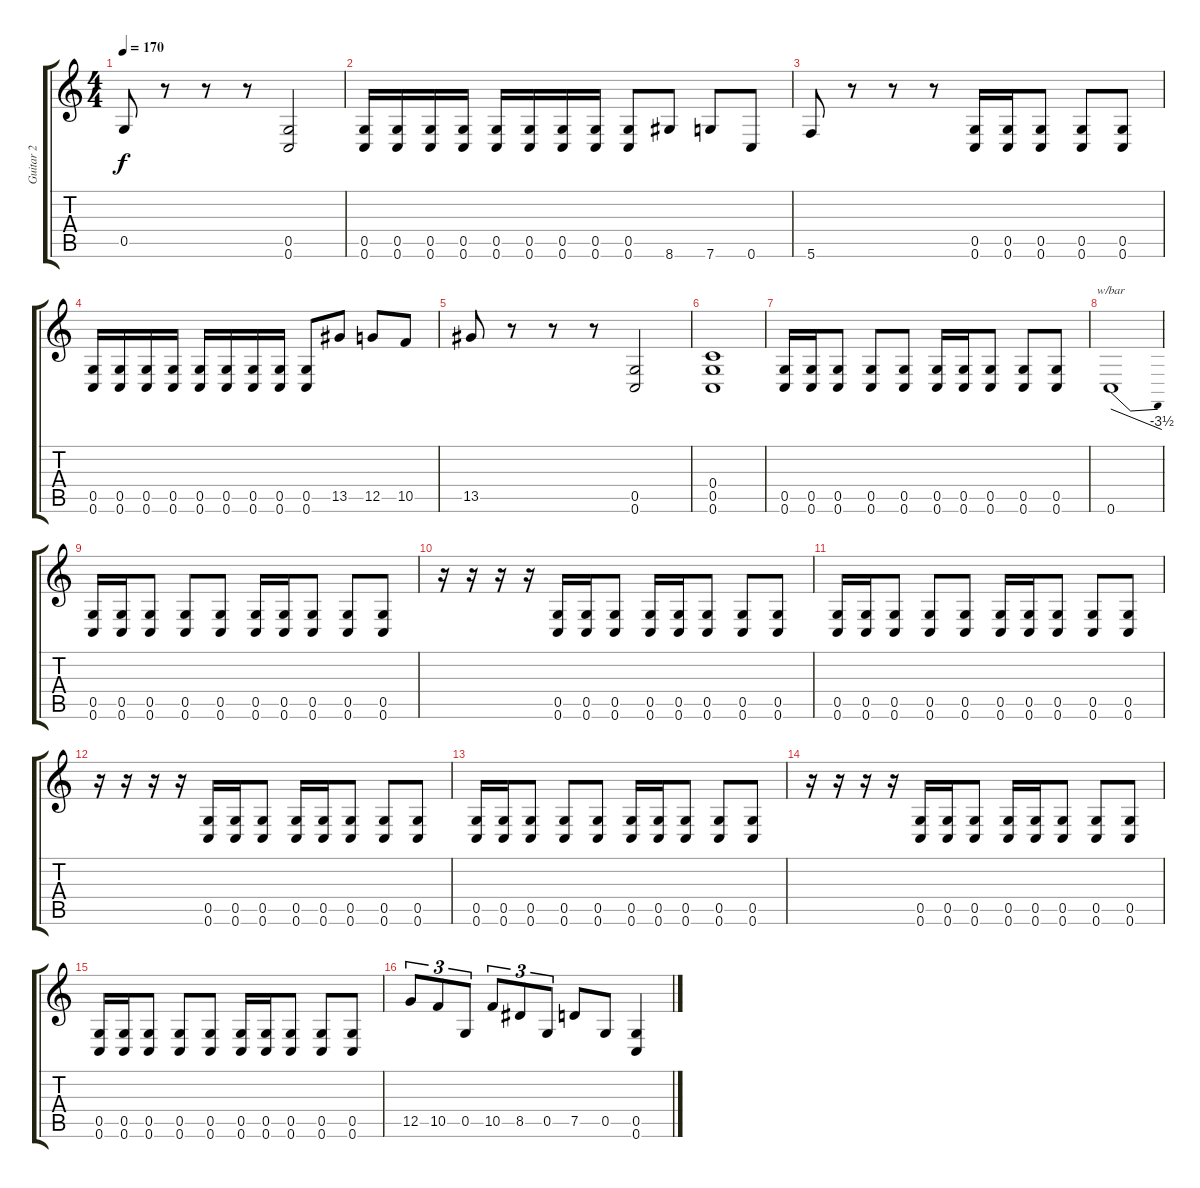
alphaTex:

\track ("Guitar 2" "Guitar 2") {instrument distortionguitar}
\staff {score tabs}
\tuning (D4 A3 F3 C3 G2 C2) {hide}
\ts (4 4)
\tempo 170
\clef g2
\ks c
0.5.8{dy f} r.8 r.8 r.8 (0.5 0.6).2 |
(0.5 0.6).16 (0.5 0.6).16 (0.5 0.6).16 (0.5 0.6).16 (0.5 0.6).16 (0.5 0.6).16 (0.5 0.6).16 (0.5 0.6).16 (0.5 0.6).8 8.6.8 7.6.8 0.6.8 |
5.6.8 r.8 r.8 r.8 (0.5 0.6).16 (0.5 0.6).16 (0.5 0.6).8 (0.5 0.6).8 (0.5 0.6).8 |
(0.5 0.6).16 (0.5 0.6).16 (0.5 0.6).16 (0.5 0.6).16 (0.5 0.6).16 (0.5 0.6).16 (0.5 0.6).16 (0.5 0.6).16 (0.5 0.6).8 13.5.8 12.5.8 10.5.8 |
13.5.8 r.8 r.8 r.8 (0.5 0.6).2 |
(0.4 0.5 0.6).1 |
(0.5 0.6).16 (0.5 0.6).16 (0.5 0.6).8 (0.5 0.6).8 (0.5 0.6).8 (0.5 0.6).16 (0.5 0.6).16 (0.5 0.6).8 (0.5 0.6).8 (0.5 0.6).8 |
0.6.1{tbe (dive default 0 0 60 -14)} |
(0.5 0.6).16 (0.5 0.6).16 (0.5 0.6).8 (0.5 0.6).8 (0.5 0.6).8 (0.5 0.6).16 (0.5 0.6).16 (0.5 0.6).8 (0.5 0.6).8 (0.5 0.6).8 |
r.16 r.16 r.16 r.16 (0.5 0.6).16 (0.5 0.6).16 (0.5 0.6).8 (0.5 0.6).16 (0.5 0.6).16 (0.5 0.6).8 (0.5 0.6).8 (0.5 0.6).8 |
(0.5 0.6).16 (0.5 0.6).16 (0.5 0.6).8 (0.5 0.6).8 (0.5 0.6).8 (0.5 0.6).16 (0.5 0.6).16 (0.5 0.6).8 (0.5 0.6).8 (0.5 0.6).8 |
r.16 r.16 r.16 r.16 (0.5 0.6).16 (0.5 0.6).16 (0.5 0.6).8 (0.5 0.6).16 (0.5 0.6).16 (0.5 0.6).8 (0.5 0.6).8 (0.5 0.6).8 |
(0.5 0.6).16 (0.5 0.6).16 (0.5 0.6).8 (0.5 0.6).8 (0.5 0.6).8 (0.5 0.6).16 (0.5 0.6).16 (0.5 0.6).8 (0.5 0.6).8 (0.5 0.6).8 |
r.16 r.16 r.16 r.16 (0.5 0.6).16 (0.5 0.6).16 (0.5 0.6).8 (0.5 0.6).16 (0.5 0.6).16 (0.5 0.6).8 (0.5 0.6).8 (0.5 0.6).8 |
(0.5 0.6).16 (0.5 0.6).16 (0.5 0.6).8 (0.5 0.6).8 (0.5 0.6).8 (0.5 0.6).16 (0.5 0.6).16 (0.5 0.6).8 (0.5 0.6).8 (0.5 0.6).8 |
12.5.8{tu (3 2)} 10.5.8{tu (3 2)} 0.5.8{tu (3 2)} 10.5.8{tu (3 2)} 8.5.8{tu (3 2)} 0.5.8{tu (3 2)} 7.5.8 0.5.8 (0.5 0.6).4
